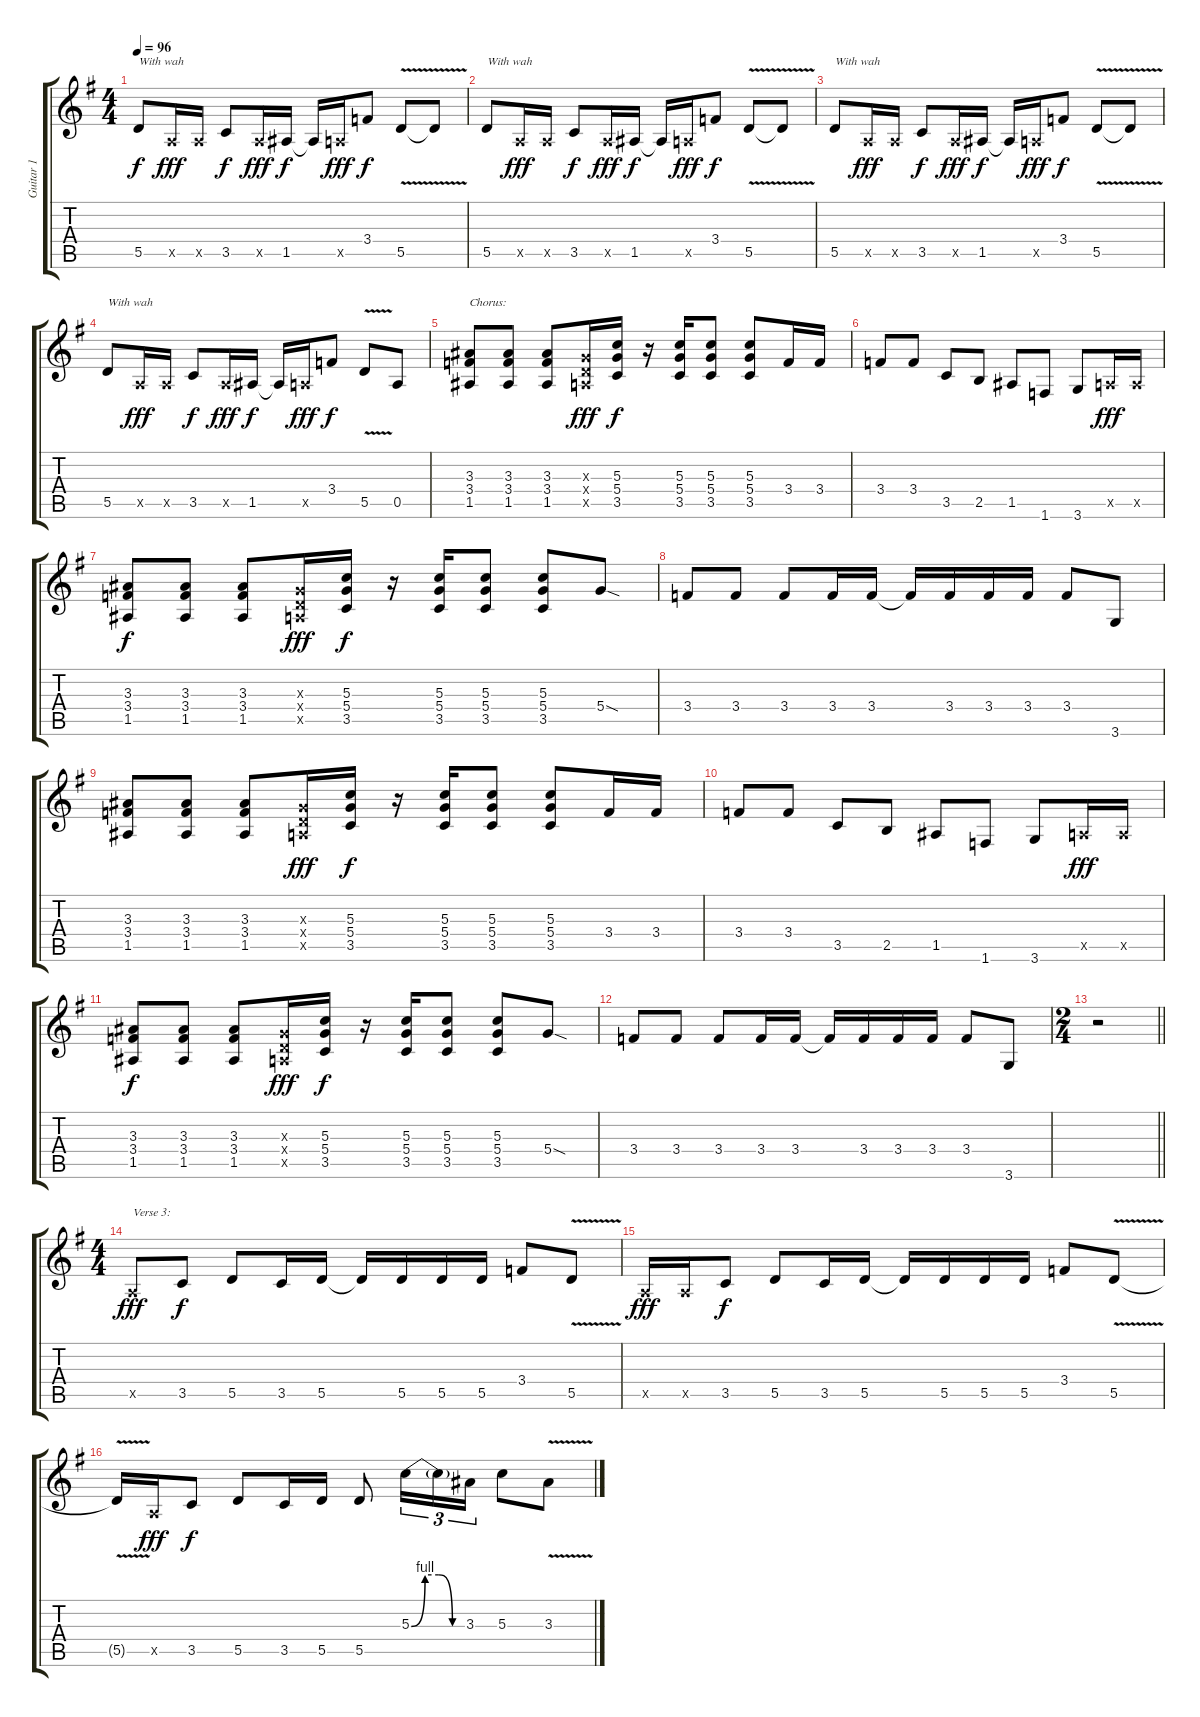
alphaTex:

\track ("Guitar 1" "Guitar 1") {instrument overdrivenguitar}
\staff {score tabs}
\tuning (E4 B3 G3 D3 A2 E2) {hide}
\ts (4 4)
\tempo 96
\clef g2
\ks g
5.5.8{txt "With wah" dy f} 0.5{x}.16{dy fff} 0.5{x}.16 3.5.8{dy f} 0.5{x}.16{dy fff} 1.5.16{dy f} 1.5{t}.16 0.5{x}.16{dy fff} 3.4.8{dy f} 5.5{v}.8 5.5{t}.8 |
5.5.8{txt "With wah"} 0.5{x}.16{dy fff} 0.5{x}.16 3.5.8{dy f} 0.5{x}.16{dy fff} 1.5.16{dy f} 1.5{t}.16 0.5{x}.16{dy fff} 3.4.8{dy f} 5.5{v}.8 5.5{t}.8 |
5.5.8{txt "With wah"} 0.5{x}.16{dy fff} 0.5{x}.16 3.5.8{dy f} 0.5{x}.16{dy fff} 1.5.16{dy f} 1.5{t}.16 0.5{x}.16{dy fff} 3.4.8{dy f} 5.5{v}.8 5.5{t}.8 |
5.5.8{txt "With wah"} 0.5{x}.16{dy fff} 0.5{x}.16 3.5.8{dy f} 0.5{x}.16{dy fff} 1.5.16{dy f} 1.5{t}.16 0.5{x}.16{dy fff} 3.4.8{dy f} 5.5{v}.8 0.5.8 |
(3.3 3.4 1.5).8{txt "Chorus:"} (3.3 3.4 1.5).8 (3.3 3.4 1.5).8 (0.3{x} 0.4{x} 0.5{x}).16{dy fff} (5.3 5.4 3.5).16{dy f} r.16 (5.3 5.4 3.5).16 (5.3 5.4 3.5).8 (5.3 5.4 3.5).8 3.4.16 3.4.16 |
3.4.8 3.4.8 3.5.8 2.5.8 1.5.8 1.6.8 3.6.8 0.5{x}.16{dy fff} 0.5{x}.16 |
(3.3 3.4 1.5).8{dy f} (3.3 3.4 1.5).8 (3.3 3.4 1.5).8 (0.3{x} 0.4{x} 0.5{x}).16{dy fff} (5.3 5.4 3.5).16{dy f} r.16 (5.3 5.4 3.5).16 (5.3 5.4 3.5).8 (5.3 5.4 3.5).8 5.4{sod}.8 |
3.4.8 3.4.8 3.4.8 3.4.16 3.4.16 3.4{t}.16 3.4.16 3.4.16 3.4.16 3.4.8 3.6.8 |
(3.3 3.4 1.5).8 (3.3 3.4 1.5).8 (3.3 3.4 1.5).8 (0.3{x} 0.4{x} 0.5{x}).16{dy fff} (5.3 5.4 3.5).16{dy f} r.16 (5.3 5.4 3.5).16 (5.3 5.4 3.5).8 (5.3 5.4 3.5).8 3.4.16 3.4.16 |
3.4.8 3.4.8 3.5.8 2.5.8 1.5.8 1.6.8 3.6.8 0.5{x}.16{dy fff} 0.5{x}.16 |
(3.3 3.4 1.5).8{dy f} (3.3 3.4 1.5).8 (3.3 3.4 1.5).8 (0.3{x} 0.4{x} 0.5{x}).16{dy fff} (5.3 5.4 3.5).16{dy f} r.16 (5.3 5.4 3.5).16 (5.3 5.4 3.5).8 (5.3 5.4 3.5).8 5.4{sod}.8 |
3.4.8 3.4.8 3.4.8 3.4.16 3.4.16 3.4{t}.16 3.4.16 3.4.16 3.4.16 3.4.8 3.6.8 |
\ts (2 4)
\barLineRight lightlight
r.2 |
\ts (4 4)
0.5{x}.8{txt "Verse 3:" dy fff} 3.5.8{dy f} 5.5.8 3.5.16 5.5.16 5.5{t}.16 5.5.16 5.5.16 5.5.16 3.4.8 5.5{v}.8 |
0.5{x}.16{dy fff} 0.5{x}.16 3.5.8{dy f} 5.5.8 3.5.16 5.5.16 5.5{t}.16 5.5.16 5.5.16 5.5.16 3.4.8 5.5{v}.8 |
5.5{t}.16 0.5{x}.16{dy fff} 3.5.8{dy f} 5.5.8 3.5.16 5.5.16 5.5.8 5.3{be (custom 0 0 15 4 30 4 45 0 60 0)}.16{tu (3 2)} 5.3{t}.16{tu (3 2)} 3.3.16{tu (3 2)} 5.3.8 3.3{v}.8
